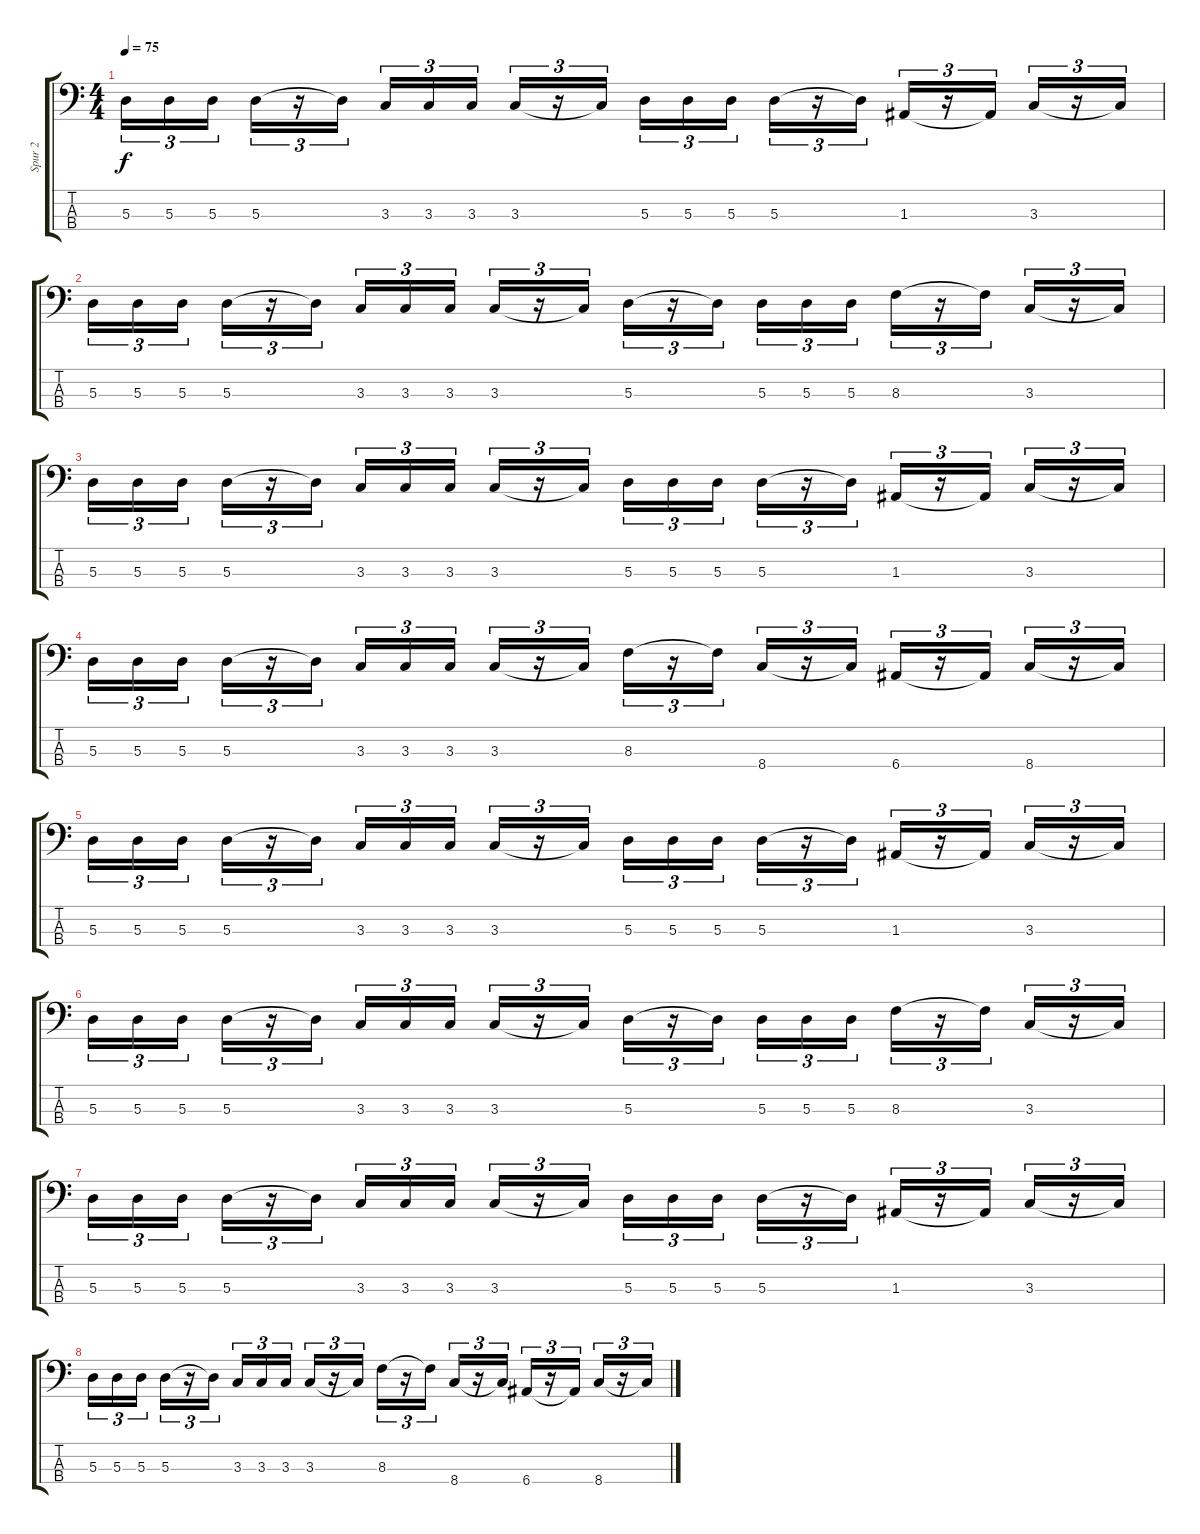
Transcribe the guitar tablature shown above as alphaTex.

\track ("Spur 2" "Spur 2") {instrument electricbassfinger}
\staff {score tabs}
\tuning (G2 D2 A1 E1) {hide}
\ts (4 4)
\tempo 75
\clef f4
\ks c
5.3.16{tu (3 2) dy f instrument electricbassfinger} 5.3.16{tu (3 2)} 5.3.16{tu (3 2)} 5.3.16{tu (3 2)} r.16{tu (3 2)} 5.3{t}.16{tu (3 2)} 3.3.16{tu (3 2)} 3.3.16{tu (3 2)} 3.3.16{tu (3 2)} 3.3.16{tu (3 2)} r.16{tu (3 2)} 3.3{t}.16{tu (3 2)} 5.3.16{tu (3 2)} 5.3.16{tu (3 2)} 5.3.16{tu (3 2)} 5.3.16{tu (3 2)} r.16{tu (3 2)} 5.3{t}.16{tu (3 2)} 1.3.16{tu (3 2)} r.16{tu (3 2)} 1.3{t}.16{tu (3 2)} 3.3.16{tu (3 2)} r.16{tu (3 2)} 3.3{t}.16{tu (3 2)} |
5.3.16{tu (3 2)} 5.3.16{tu (3 2)} 5.3.16{tu (3 2)} 5.3.16{tu (3 2)} r.16{tu (3 2)} 5.3{t}.16{tu (3 2)} 3.3.16{tu (3 2)} 3.3.16{tu (3 2)} 3.3.16{tu (3 2)} 3.3.16{tu (3 2)} r.16{tu (3 2)} 3.3{t}.16{tu (3 2)} 5.3.16{tu (3 2)} r.16{tu (3 2)} 5.3{t}.16{tu (3 2)} 5.3.16{tu (3 2)} 5.3.16{tu (3 2)} 5.3.16{tu (3 2)} 8.3.16{tu (3 2)} r.16{tu (3 2)} 8.3{t}.16{tu (3 2)} 3.3.16{tu (3 2)} r.16{tu (3 2)} 3.3{t}.16{tu (3 2)} |
5.3.16{tu (3 2)} 5.3.16{tu (3 2)} 5.3.16{tu (3 2)} 5.3.16{tu (3 2)} r.16{tu (3 2)} 5.3{t}.16{tu (3 2)} 3.3.16{tu (3 2)} 3.3.16{tu (3 2)} 3.3.16{tu (3 2)} 3.3.16{tu (3 2)} r.16{tu (3 2)} 3.3{t}.16{tu (3 2)} 5.3.16{tu (3 2)} 5.3.16{tu (3 2)} 5.3.16{tu (3 2)} 5.3.16{tu (3 2)} r.16{tu (3 2)} 5.3{t}.16{tu (3 2)} 1.3.16{tu (3 2)} r.16{tu (3 2)} 1.3{t}.16{tu (3 2)} 3.3.16{tu (3 2)} r.16{tu (3 2)} 3.3{t}.16{tu (3 2)} |
5.3.16{tu (3 2)} 5.3.16{tu (3 2)} 5.3.16{tu (3 2)} 5.3.16{tu (3 2)} r.16{tu (3 2)} 5.3{t}.16{tu (3 2)} 3.3.16{tu (3 2)} 3.3.16{tu (3 2)} 3.3.16{tu (3 2)} 3.3.16{tu (3 2)} r.16{tu (3 2)} 3.3{t}.16{tu (3 2)} 8.3.16{tu (3 2)} r.16{tu (3 2)} 8.3{t}.16{tu (3 2)} 8.4.16{tu (3 2)} r.16{tu (3 2)} 8.4{t}.16{tu (3 2)} 6.4.16{tu (3 2)} r.16{tu (3 2)} 6.4{t}.16{tu (3 2)} 8.4.16{tu (3 2)} r.16{tu (3 2)} 8.4{t}.16{tu (3 2)} |
5.3.16{tu (3 2)} 5.3.16{tu (3 2)} 5.3.16{tu (3 2)} 5.3.16{tu (3 2)} r.16{tu (3 2)} 5.3{t}.16{tu (3 2)} 3.3.16{tu (3 2)} 3.3.16{tu (3 2)} 3.3.16{tu (3 2)} 3.3.16{tu (3 2)} r.16{tu (3 2)} 3.3{t}.16{tu (3 2)} 5.3.16{tu (3 2)} 5.3.16{tu (3 2)} 5.3.16{tu (3 2)} 5.3.16{tu (3 2)} r.16{tu (3 2)} 5.3{t}.16{tu (3 2)} 1.3.16{tu (3 2)} r.16{tu (3 2)} 1.3{t}.16{tu (3 2)} 3.3.16{tu (3 2)} r.16{tu (3 2)} 3.3{t}.16{tu (3 2)} |
5.3.16{tu (3 2)} 5.3.16{tu (3 2)} 5.3.16{tu (3 2)} 5.3.16{tu (3 2)} r.16{tu (3 2)} 5.3{t}.16{tu (3 2)} 3.3.16{tu (3 2)} 3.3.16{tu (3 2)} 3.3.16{tu (3 2)} 3.3.16{tu (3 2)} r.16{tu (3 2)} 3.3{t}.16{tu (3 2)} 5.3.16{tu (3 2)} r.16{tu (3 2)} 5.3{t}.16{tu (3 2)} 5.3.16{tu (3 2)} 5.3.16{tu (3 2)} 5.3.16{tu (3 2)} 8.3.16{tu (3 2)} r.16{tu (3 2)} 8.3{t}.16{tu (3 2)} 3.3.16{tu (3 2)} r.16{tu (3 2)} 3.3{t}.16{tu (3 2)} |
5.3.16{tu (3 2)} 5.3.16{tu (3 2)} 5.3.16{tu (3 2)} 5.3.16{tu (3 2)} r.16{tu (3 2)} 5.3{t}.16{tu (3 2)} 3.3.16{tu (3 2)} 3.3.16{tu (3 2)} 3.3.16{tu (3 2)} 3.3.16{tu (3 2)} r.16{tu (3 2)} 3.3{t}.16{tu (3 2)} 5.3.16{tu (3 2)} 5.3.16{tu (3 2)} 5.3.16{tu (3 2)} 5.3.16{tu (3 2)} r.16{tu (3 2)} 5.3{t}.16{tu (3 2)} 1.3.16{tu (3 2)} r.16{tu (3 2)} 1.3{t}.16{tu (3 2)} 3.3.16{tu (3 2)} r.16{tu (3 2)} 3.3{t}.16{tu (3 2)} |
5.3.16{tu (3 2)} 5.3.16{tu (3 2)} 5.3.16{tu (3 2)} 5.3.16{tu (3 2)} r.16{tu (3 2)} 5.3{t}.16{tu (3 2)} 3.3.16{tu (3 2)} 3.3.16{tu (3 2)} 3.3.16{tu (3 2)} 3.3.16{tu (3 2)} r.16{tu (3 2)} 3.3{t}.16{tu (3 2)} 8.3.16{tu (3 2)} r.16{tu (3 2)} 8.3{t}.16{tu (3 2)} 8.4.16{tu (3 2)} r.16{tu (3 2)} 8.4{t}.16{tu (3 2)} 6.4.16{tu (3 2)} r.16{tu (3 2)} 6.4{t}.16{tu (3 2)} 8.4.16{tu (3 2)} r.16{tu (3 2)} 8.4{t}.16{tu (3 2)}
